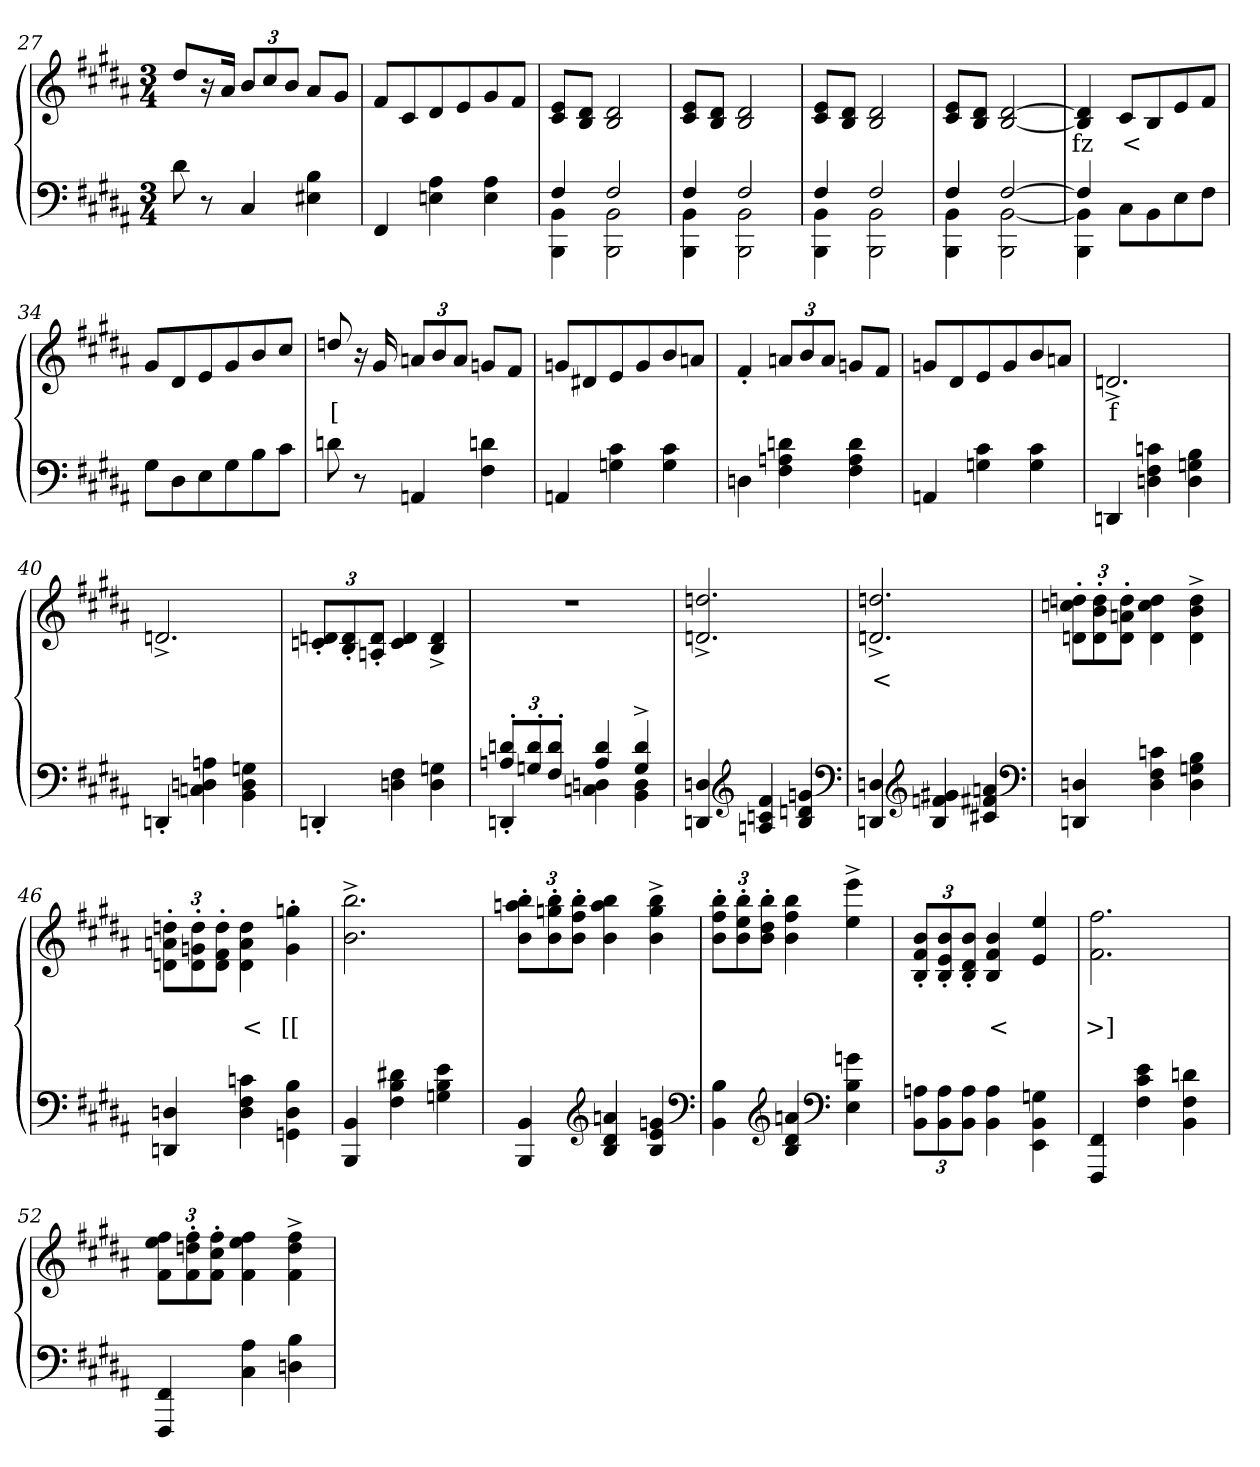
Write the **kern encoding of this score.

**kern	**kern	**text	**text
*part2	*part1	*part1	*part1
*staff2	*staff1	*staff1	*staff1
*clefF4	*clefG2	*	*
*k[f#c#g#d#a#]	*k[f#c#g#d#a#]	*	*
*B:	*B:	*	*
*M3/4	*M3/4	*	*
=27	=27	=27	=27
8d#	8dd#L	.	.
8r	16r	[	.
.	16a#/Jk	.	.
4C#	12b/L	.	.
.	12cc#	.	.
.	12bJ	.	.
4B 4E#X	8a#L	.	.
.	8g#J	.	.
=28	=28	=28	=28
4FF#	8f#L	.	.
.	8c#	.	.
4A# 4En	8d#	.	.
.	8e	.	.
4A# 4E	8g#	.	.
.	8f#J	.	.
=29	=29	=29	=29
*^	*	*	*
4F#	4BB 4BBB	8e 8c#L	.	.
.	.	8d# 8BJ	.	.
2F#	2BB 2BBB	2d# 2B	.	.
=30	=30	=30	=30	=30
4F#	4BB 4BBB	8e 8c#L	.	.
.	.	8d# 8BJ	.	.
2F#	2BB 2BBB	2d# 2B	.	.
=31	=31	=31	=31	=31
4F#	4BB 4BBB	8e 8c#L	.	.
.	.	8d# 8BJ	.	.
2F#	2BB 2BBB	2d# 2B	.	.
=32	=32	=32	=32	=32
4F#	4BB 4BBB	8e 8c#L	.	.
.	.	8d# 8BJ	.	.
[2F#	[2BB 2BBB	[2d# [2B	.	.
=33	=33	=33	=33	=33
4F#]	4BB] 4BBB	4d#] 4B]	fz	.
2ryy	8C#L	8c#L	<	.
.	8BB	8B	.	.
.	8E	8e	.	.
.	8F#J	8f#J	.	.
*v	*v	*	*	*
=34	=34	=34	=34
8G#L	8g#L	.	.
8D#	8d#	.	.
8E	8e	.	.
8G#	8g#	.	.
8B	8b	.	.
8c#J	8cc#J	.	.
=35	=35	=35	=35
8dn	8ddn/	[	.
8r	16r	.	.
.	16g#	.	.
4AAn	12anL	.	.
.	12b	.	.
.	12aJ	.	.
4dn 4F#	8gnL	.	.
.	8f#J	.	.
=36	=36	=36	=36
4AAn	8gnL	.	.
.	8d#X	.	.
4c# 4Gn	8e	.	.
.	8g	.	.
4c# 4G	8b	.	.
.	8anJ	.	.
=37	=37	=37	=37
4Dn	4f#'>	.	.
4dn 4An 4F#	12anL	.	.
.	12b	.	.
.	12aJ	.	.
4d 4A 4F#	8gnL	.	.
.	8f#J	.	.
=38	=38	=38	=38
4AAn	8gnL	.	.
.	8d#	.	.
4c# 4Gn	8e	.	.
.	8g	.	.
4c# 4G	8b	.	.
.	8anJ	.	.
=39	=39	=39	=39
4DDn	2.dn^>	f	.
4cn 4F# 4Dn	.	.	.
4B 4Gn 4D	.	.	.
=40	=40	=40	=40
4DDn'>	2.dn^>	.	.
4An 4Dn 4Cn	.	.	.
4Gn 4D 4BB	.	.	.
=41	=41	=41	=41
4DDn'>	12dn'> 12cn'>L	.	.
.	12d'> 12B'>	.	.
.	12d'> 12An'>J	.	.
4F# 4Dn	4d 4c	.	.
4Gn 4D	4d^> 4B^>	.	.
=42	=42	=42	=42
*^	*	*	*
12dn'> 12An'>L	4DDn'>/	2.r	.	.
12d'> 12Gn'>	.	.	.	.
12d'> 12F#'>J	.	.	.	.
4d 4A	4Dn 4Cn	.	.	.
4d^> 4G^>	4D 4BB	.	.	.
*v	*v	*	*	*
=43	=43	=43	=43
4Dn 4DDn	2.ddn^> 2.dn^>	.	.
*clefG2	*	*	*
4f# 4cn 4An	.	.	.
4gn 4dn 4B	.	.	.
*clefF4	*	*	*
=44	=44	=44	=44
4Dn 4DDn	2.ddn^> 2.dn^>	<	.
*clefG2	*	*	*
4g#X 4fn 4B	.	.	.
4an 4f#X 4c#X	.	.	.
*clefF4	*	*	*
=45	=45	=45	=45
4Dn 4DDn	12ddn\'> 12ccn'> 12dn'>L	.	.
.	12dd'> 12b'> 12d'>	.	.
.	12dd'> 12an'> 12d'>J	.	.
4cn 4F# 4D	4dd\ 4cc 4d	.	.
4B 4Gn 4D	4dd\^> 4b^> 4d^>	.	.
=46	=46	=46	=46
4Dn 4DDn	12ddn\'> 12an'> 12dn'>L	.	.
.	12dd'> 12gn'> 12d'>	.	.
.	12dd'> 12f#'> 12d'>J	.	.
4cn 4F# 4D	4dd\ 4a 4d	.	<
4B 4D 4GGn	4ggn\'> 4g'>	.	[[
=47	=47	=47	=47
4BB 4BBB	2.bb^> 2.b^>	.	.
4d#X 4B 4F#	.	.	.
4e 4B 4Gn	.	.	.
=48	=48	=48	=48
4BB 4BBB	12bb'> 12aan'> 12b'>L	.	.
.	12bb'> 12ggn'> 12b'>	.	.
.	12bb'> 12ff#'> 12b'>J	.	.
*clefG2	*	*	*
4an 4d# 4B	4bb 4aa 4b	.	.
4gn 4e 4B	4bb^> 4gg^> 4b^>	.	.
*clefF4	*	*	*
=49	=49	=49	=49
4B 4BB	12bb'> 12ff#'> 12b'>L	.	.
.	12bb'> 12ee'> 12b'>	.	.
.	12bb'> 12dd#'> 12b'>J	.	.
*clefG2	*	*	*
4an 4d# 4B	4bb 4ff# 4b	.	.
*clefF4	*	*	*
4gn 4B 4E	4eee^> 4ee^>	.	.
=50	=50	=50	=50
12An 12BBL	12b'> 12f#'> 12B'>L	.	.
12A 12BB	12b'> 12e'> 12B'>	.	.
12A 12BBJ	12b'> 12d#'> 12B'>J	.	.
4A 4BB	4b 4f# 4B	.	<
4Gn\ 4BB 4EE	4ee 4e	.	.
=51	=51	=51	=51
4FF# 4FFF#	2.ff# 2.f#	.	>]
4e 4c# 4F#	.	.	.
4dn 4F# 4BB	.	.	.
=52	=52	=52	=52
4FF# 4FFF#	12ff# 12ee 12f#L	.	.
.	12ff#'> 12ddn'> 12f#'>	.	.
.	12ff#'> 12cc#'> 12f#'>J	.	.
4A# 4C#	4ff# 4ee 4f#	.	.
4B 4Dn	4ff#^> 4dd^> 4f#^>	.	.
=	=	=	=
*-	*-	*-	*-
